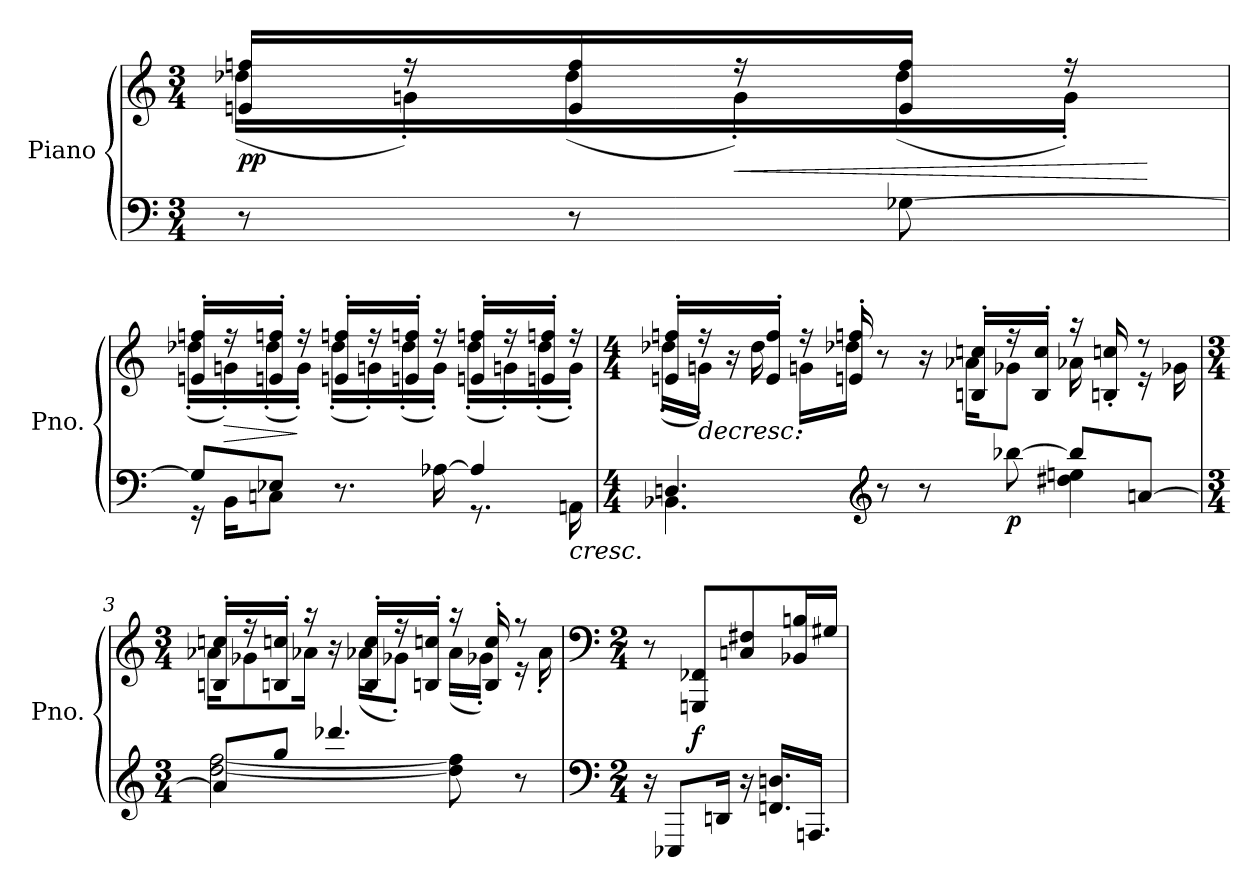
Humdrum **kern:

**kern	**kern	**dynam
*part1	*part1	*part1
*staff2	*staff1	*staff1/2
*I"Piano	*	*
*I'Pno.	*	*
*clefF4	*clefG2	*
*k[]	*k[]	*
*M3/4	*M3/4	*
*MM20	*MM20	*
=	=	=
*	*^	*
!	!	!	!LO:DY:b
8r	16en/ 16ffn/LL	(<16dd-X\LL	pp
.	16r	16gn'\)	.
8r	16e/ 16ff/	(<16dd-\	.
!	!	!	!LO:HP:b
.	16r	16g'\)	<
[8G-X\	16e/ 16ff/JJ	(<16dd-\	.
.	16r	16g'\JJ)	.
*	*v	*v	*
.	.	[
=1	=1	=1
*^	*^	*
8G-/L]	16r	16en/' 16ffn/'LL	(<16dd-X'\LL	.
!	!	!	!	!LO:HP:b
.	16BB\KL	16r	16gn'\)	>
8E-X/J	8Cn\J	16en/' 16ffn/'JJ	(<16dd-'\	.
.	.	16r	16g'\JJ)	]
8.r	4ryy	16en/' 16ffn/'LL	(<16dd-'\LL	.
.	.	16r	16gn'\)	.
.	.	16en/' 16ffn/'JJ	(<16dd-'\	.
[16A-X\	.	16r	16g'\JJ)	.
4A-/]	8.r	16en/' 16ffn/'LL	(<16dd-'\LL	.
.	.	16r	16gn'\)	.
.	.	16en/' 16ffn/'JJ	(<16dd-'\	.
!	!	!	!	!LO:HP:b=2
.	16AAn\	16r	16g'\JJ)	<
!!LO:LB:g=z	!!
=2	=2	=2	=2	=2
*M4/4	*	*M4/4	*	*
4.Dn/	4.BB-X\	16en/' 16ffn/'LL	(<16dd-X'\LL	.
!	!	!	!	!LO:HP:b
.	.	16r	16gn'\JJ)	>
.	.	16r	16ryy	.
.	.	16e/' 16ff/'JJ	16dd-\	[
.	.	16r	16gn'\LL	.
.	.	16en/' 16ffn/'	16dd-X\JJ	.
*clefG2	*	*	*	*
8r	4.ryy	8r	8.ryy	.
8r	.	16r	.	.
.	.	16Bn/' 16ccn/'LL	16a-X\KL	.
!	!	!	!	!LO:DY:b=2
[8bb-X\	.	16r	8g-X\J	p
.	.	16B/' 16cc/'JJ	.	.
8bb-/L]	4dd#X\ 4een\	16r	16a-X\	.
.	.	16Bn/' 16ccn/'	16ryy	.
[8an/J	.	8r	16r	.
.	.	.	16g-X\	.
!!LO:LB:g=z	!!
=3	=3	=3	=3	=3
*M3/4	*	*M3/4	*	*
8a/L]	[2dd\ [2ff\	16Bn/' 16ccn/'LL	16a-X\KL	.
.	.	16r	8g-X\	.
8gg/J	.	16Bn/' 16ccn/'JJ	.	.
.	.	16r	16a-X\Jk	.
4.ddd-X/	.	16r	16ryy	.
.	.	16B/' 16cc/'LL	(<16a-X\KL	.
.	.	16r	8g-X'\J)	.
.	.	16Bn/' 16ccn/'JJ	.	.
.	8dd\] 8ff\]	16r	(<16a-\LL	.
.	.	16B/' 16cc/'	16g-X'\JJ)	.
8r	8ryy	8r	16r	.
.	.	.	16a-'\	.
*v	*v	*	*	*
*	*v	*v	*
=4	=4	=4
*clefF4	*clefF4	*
*M2/4	*M2/4	*
16r	8r	.
8EEE-X/L	.	.
!	!	!LO:DY:b
.	8GGGn/ 8FF-X/L	f
16DDn/Jk	.	.
16r	8Cn/ 8F#X/	.
16.FFn/ 16.Dn/LL	.	.
.	16BB-X/ 16Bn/L	.
16.AAAn/JJ	.	.
.	16G#X/JJ	.
.	.	]
=	=	=
*-	*-	*-
